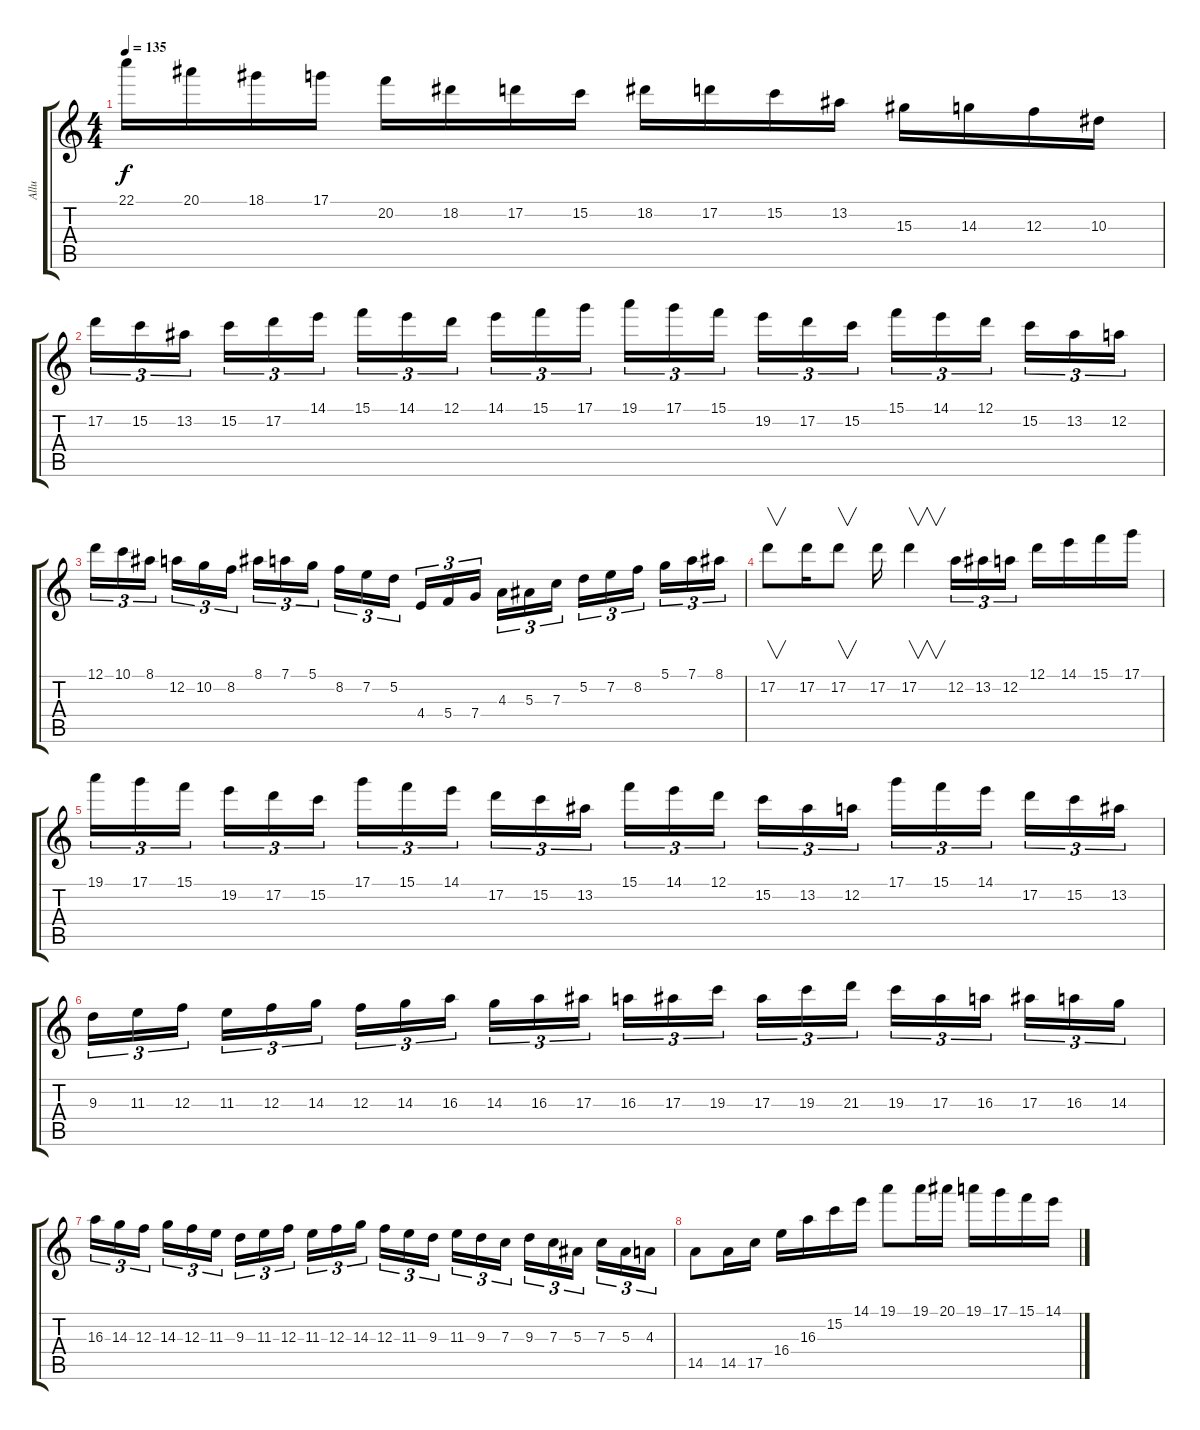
\track ("Allu" "Allu") {instrument distortionguitar}
\staff {score tabs}
\tuning (D4 A3 F3 C3 G2 D2) {hide}
\ts (4 4)
\tempo 135
\clef g2
\ks c
22.1.16{dy f} 20.1.16 18.1.16 17.1.16 20.2.16 18.2.16 17.2.16 15.2.16 18.2.16 17.2.16 15.2.16 13.2.16 15.3.16 14.3.16 12.3.16 10.3.16 |
17.2.16{tu (3 2)} 15.2.16{tu (3 2)} 13.2.16{tu (3 2)} 15.2.16{tu (3 2)} 17.2.16{tu (3 2)} 14.1.16{tu (3 2)} 15.1.16{tu (3 2)} 14.1.16{tu (3 2)} 12.1.16{tu (3 2)} 14.1.16{tu (3 2)} 15.1.16{tu (3 2)} 17.1.16{tu (3 2)} 19.1.16{tu (3 2)} 17.1.16{tu (3 2)} 15.1.16{tu (3 2)} 19.2.16{tu (3 2)} 17.2.16{tu (3 2)} 15.2.16{tu (3 2)} 15.1.16{tu (3 2)} 14.1.16{tu (3 2)} 12.1.16{tu (3 2)} 15.2.16{tu (3 2)} 13.2.16{tu (3 2)} 12.2.16{tu (3 2)} |
12.1.16{tu (3 2)} 10.1.16{tu (3 2)} 8.1.16{tu (3 2)} 12.2.16{tu (3 2)} 10.2.16{tu (3 2)} 8.2.16{tu (3 2)} 8.1.16{tu (3 2)} 7.1.16{tu (3 2)} 5.1.16{tu (3 2)} 8.2.16{tu (3 2)} 7.2.16{tu (3 2)} 5.2.16{tu (3 2)} 4.4.16{tu (3 2)} 5.4.16{tu (3 2)} 7.4.16{tu (3 2)} 4.3.16{tu (3 2)} 5.3.16{tu (3 2)} 7.3.16{tu (3 2)} 5.2.16{tu (3 2)} 7.2.16{tu (3 2)} 8.2.16{tu (3 2)} 5.1.16{tu (3 2)} 7.1.16{tu (3 2)} 8.1.16{tu (3 2)} |
17.2.8{v} 17.2.16 17.2.8{v} 17.2.16 17.2.4{v} 12.2.16{tu (3 2)} 13.2.16{tu (3 2)} 12.2.16{tu (3 2)} 12.1.16 14.1.16 15.1.16 17.1.16 |
19.1.16{tu (3 2)} 17.1.16{tu (3 2)} 15.1.16{tu (3 2)} 19.2.16{tu (3 2)} 17.2.16{tu (3 2)} 15.2.16{tu (3 2)} 17.1.16{tu (3 2)} 15.1.16{tu (3 2)} 14.1.16{tu (3 2)} 17.2.16{tu (3 2)} 15.2.16{tu (3 2)} 13.2.16{tu (3 2)} 15.1.16{tu (3 2)} 14.1.16{tu (3 2)} 12.1.16{tu (3 2)} 15.2.16{tu (3 2)} 13.2.16{tu (3 2)} 12.2.16{tu (3 2)} 17.1.16{tu (3 2)} 15.1.16{tu (3 2)} 14.1.16{tu (3 2)} 17.2.16{tu (3 2)} 15.2.16{tu (3 2)} 13.2.16{tu (3 2)} |
9.3.16{tu (3 2)} 11.3.16{tu (3 2)} 12.3.16{tu (3 2)} 11.3.16{tu (3 2)} 12.3.16{tu (3 2)} 14.3.16{tu (3 2)} 12.3.16{tu (3 2)} 14.3.16{tu (3 2)} 16.3.16{tu (3 2)} 14.3.16{tu (3 2)} 16.3.16{tu (3 2)} 17.3.16{tu (3 2)} 16.3.16{tu (3 2)} 17.3.16{tu (3 2)} 19.3.16{tu (3 2)} 17.3.16{tu (3 2)} 19.3.16{tu (3 2)} 21.3.16{tu (3 2)} 19.3.16{tu (3 2)} 17.3.16{tu (3 2)} 16.3.16{tu (3 2)} 17.3.16{tu (3 2)} 16.3.16{tu (3 2)} 14.3.16{tu (3 2)} |
16.3.16{tu (3 2)} 14.3.16{tu (3 2)} 12.3.16{tu (3 2)} 14.3.16{tu (3 2)} 12.3.16{tu (3 2)} 11.3.16{tu (3 2)} 9.3.16{tu (3 2)} 11.3.16{tu (3 2)} 12.3.16{tu (3 2)} 11.3.16{tu (3 2)} 12.3.16{tu (3 2)} 14.3.16{tu (3 2)} 12.3.16{tu (3 2)} 11.3.16{tu (3 2)} 9.3.16{tu (3 2)} 11.3.16{tu (3 2)} 9.3.16{tu (3 2)} 7.3.16{tu (3 2)} 9.3.16{tu (3 2)} 7.3.16{tu (3 2)} 5.3.16{tu (3 2)} 7.3.16{tu (3 2)} 5.3.16{tu (3 2)} 4.3.16{tu (3 2)} |
14.5.8 14.5.16 17.5.16 16.4.16 16.3.16 15.2.16 14.1.16 19.1.8 19.1.16 20.1.16 19.1.16 17.1.16 15.1.16 14.1.16
